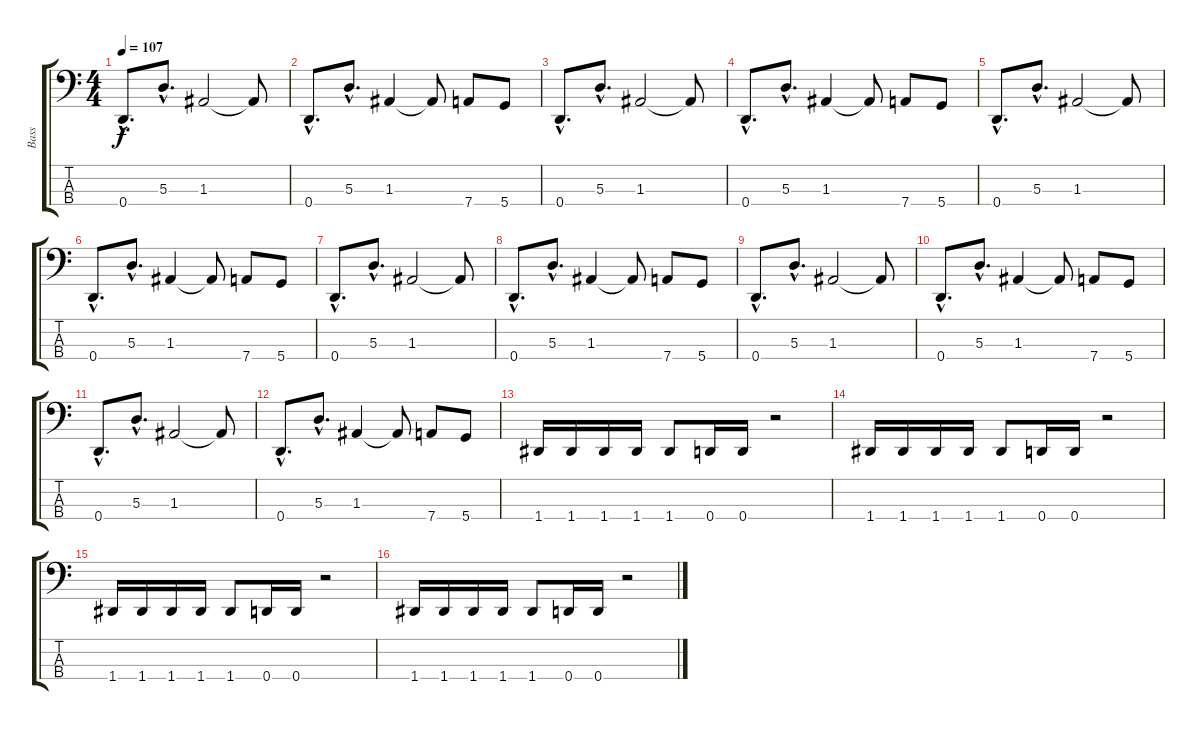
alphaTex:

\track ("Bass" "Bass") {instrument electricbassfinger}
\staff {score tabs}
\tuning (G2 D2 A1 D1) {hide}
\ts (4 4)
\tempo 107
\clef f4
\ks c
0.4{hac}.8{d dy f} 5.3{hac}.8{d} 1.3.2 1.3{t}.8 |
0.4{hac}.8{d} 5.3{hac}.8{d} 1.3.4 1.3{t}.8 7.4.8 5.4.8 |
0.4{hac}.8{d} 5.3{hac}.8{d} 1.3.2 1.3{t}.8 |
0.4{hac}.8{d} 5.3{hac}.8{d} 1.3.4 1.3{t}.8 7.4.8 5.4.8 |
0.4{hac}.8{d} 5.3{hac}.8{d} 1.3.2 1.3{t}.8 |
0.4{hac}.8{d} 5.3{hac}.8{d} 1.3.4 1.3{t}.8 7.4.8 5.4.8 |
0.4{hac}.8{d} 5.3{hac}.8{d} 1.3.2 1.3{t}.8 |
0.4{hac}.8{d} 5.3{hac}.8{d} 1.3.4 1.3{t}.8 7.4.8 5.4.8 |
0.4{hac}.8{d} 5.3{hac}.8{d} 1.3.2 1.3{t}.8 |
0.4{hac}.8{d} 5.3{hac}.8{d} 1.3.4 1.3{t}.8 7.4.8 5.4.8 |
0.4{hac}.8{d} 5.3{hac}.8{d} 1.3.2 1.3{t}.8 |
0.4{hac}.8{d} 5.3{hac}.8{d} 1.3.4 1.3{t}.8 7.4.8 5.4.8 |
1.4.16{instrument electricbasspick} 1.4.16 1.4.16 1.4.16 1.4.8 0.4.16 0.4.16 r.2 |
1.4.16 1.4.16 1.4.16 1.4.16 1.4.8 0.4.16 0.4.16 r.2 |
1.4.16 1.4.16 1.4.16 1.4.16 1.4.8 0.4.16 0.4.16 r.2 |
1.4.16 1.4.16 1.4.16 1.4.16 1.4.8 0.4.16 0.4.16 r.2
